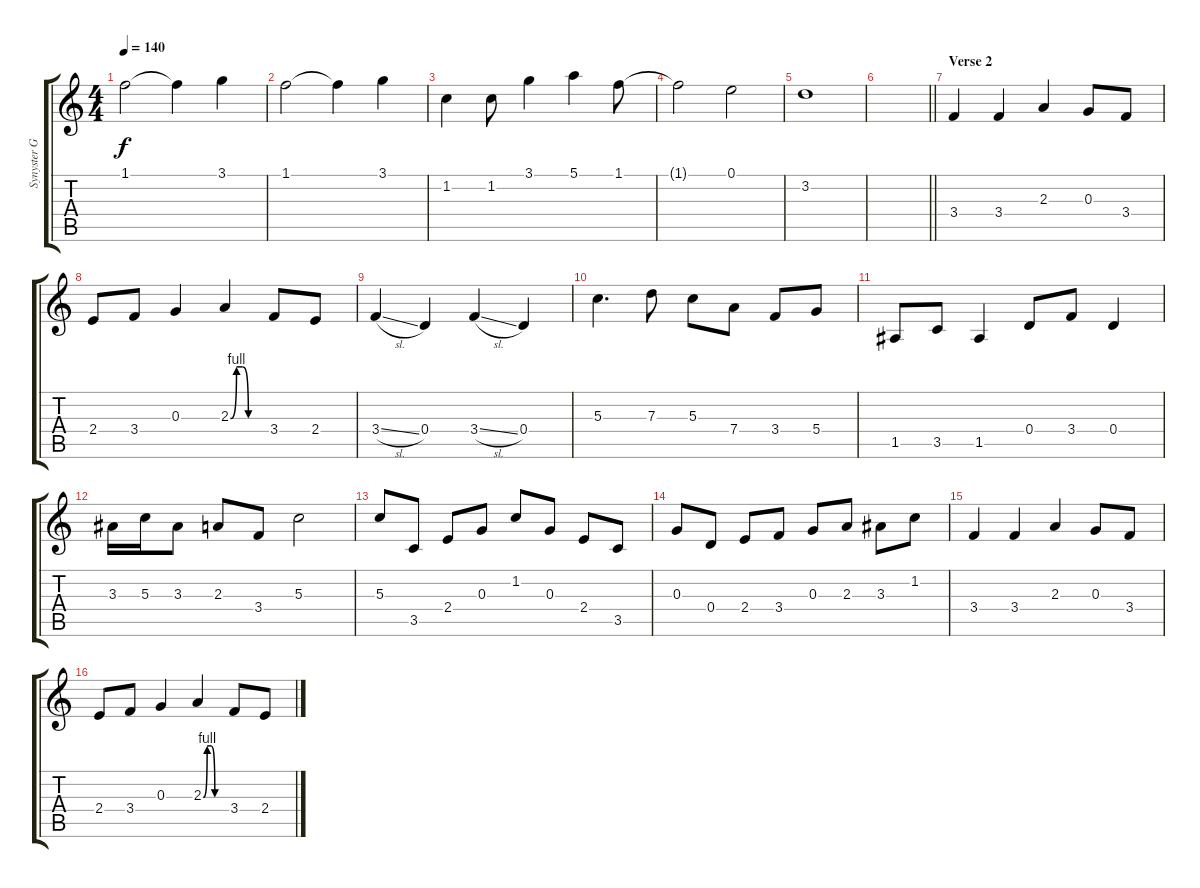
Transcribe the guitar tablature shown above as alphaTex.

\track ("Synyster Gates" "Synyster G") {instrument distortionguitar}
\staff {score tabs}
\tuning (E4 B3 G3 D3 A2 E2) {hide}
\ts (4 4)
\tempo 140
\clef g2
\ks c
1.1.2{dy f} 1.1{t}.4 3.1.4 |
1.1.2 1.1{t}.4 3.1.4 |
1.2.4 1.2.8 3.1.4 5.1.4 1.1.8 |
1.1{t}.2 0.1.2 |
3.2.1 |
\barLineRight lightlight
|
\section ("" "Verse 2")
3.4.4 3.4.4 2.3.4 0.3.8 3.4.8 |
2.4.8 3.4.8 0.3.4 2.3{be (custom 0 0 10 4 20 4 30 0 60 0)}.4 3.4.8 2.4.8 |
3.4{sl}.4 0.4.4 3.4{sl}.4 0.4.4 |
5.3.4{d} 7.3.8 5.3.8 7.4.8 3.4.8 5.4.8 |
1.5.8 3.5.8 1.5.4 0.4.8 3.4.8 0.4.4 |
3.3.16 5.3.16 3.3.8 2.3.8 3.4.8 5.3.2 |
5.3.8 3.5.8 2.4.8 0.3.8 1.2.8 0.3.8 2.4.8 3.5.8 |
0.3.8 0.4.8 2.4.8 3.4.8 0.3.8 2.3.8 3.3.8 1.2.8 |
3.4.4 3.4.4 2.3.4 0.3.8 3.4.8 |
2.4.8 3.4.8 0.3.4 2.3{be (custom 0 0 10 4 20 4 30 0 60 0)}.4 3.4.8 2.4.8
